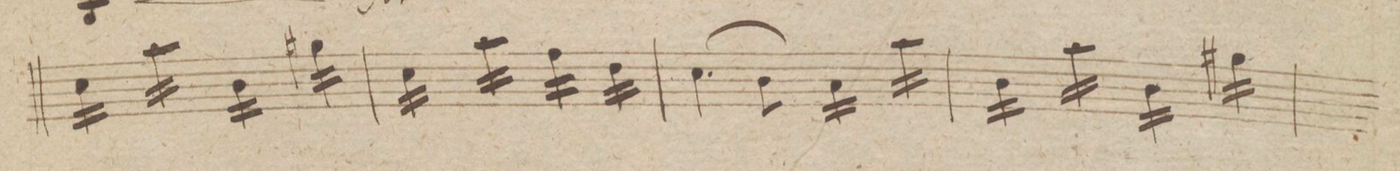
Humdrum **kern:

**kern	**dynam
*I"Violino 1mo	*
*clefG2	*
*k[]	*
*met(c|)	*
*M2/2	*
16cc\LL	.
16cc\	.
16cc\	.
16cc\JJ	.
16aa\LL	.
16aa\	.
16aa\	.
16aa\JJ	.
16b\LL	.
16b\	.
16b\	.
16b\JJ	.
16gg#X\LL	.
16gg#\	.
16gg#\	.
16gg#\JJ	.
=33	=33
16cc\LL	.
16cc\	.
16cc\	.
16cc\JJ	.
16aa\LL	.
16aa\	.
16aa\	.
16aa\JJ	.
16ff\LL	.
16ff\	.
16ff\	.
16ff\JJ	.
16dd\LL	.
16dd\	.
16dd\	.
16dd\JJ	.
=34	=34
(4.cc\	.
8b\)	.
16a\LL	.
16a\	.
16a\	.
16a\JJ	.
16aa\LL	.
16aa\	.
16aa\	.
16aa\JJ	.
=35	=35
16b\LL	.
16b\	.
16b\	.
16b\JJ	.
16aa\LL	.
16aa\	.
16aa\	.
16aa\JJ	.
16b\LL	.
16b\	.
16b\	.
16b\JJ	.
16gg#X\LL	.
16gg#\	.
16gg#\	.
16gg#\JJ	.
=36	=36
*-	*-
